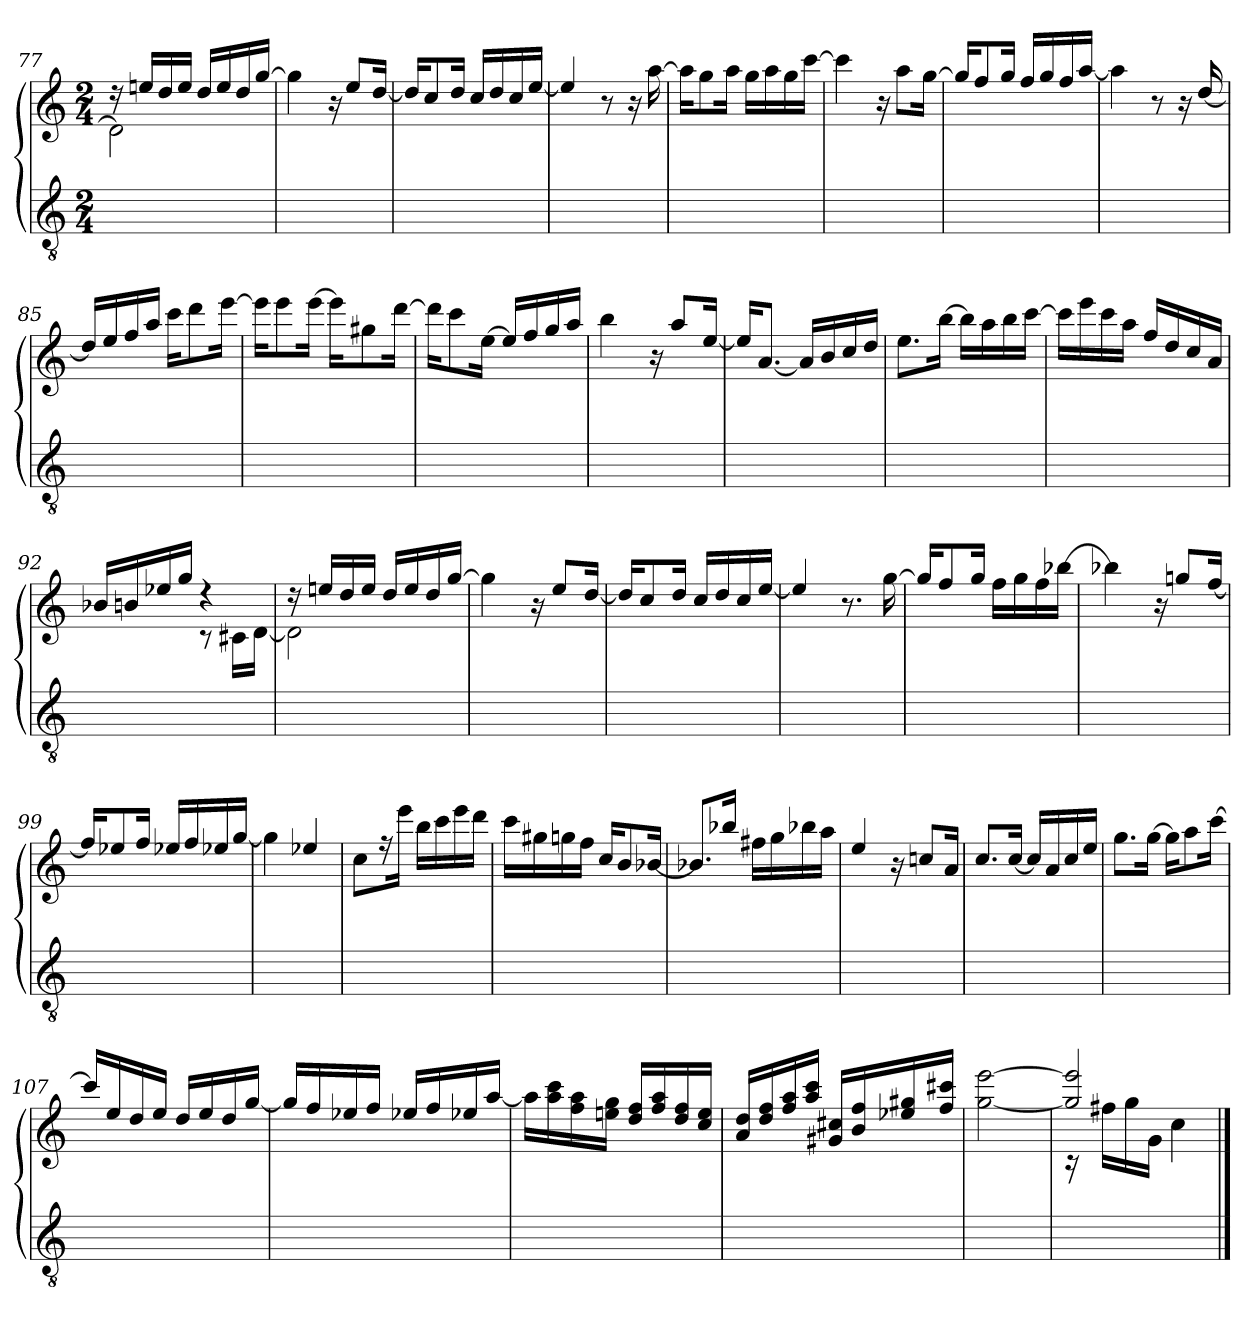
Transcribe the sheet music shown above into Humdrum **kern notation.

**kern	**kern
*part2	*part1
*staff2	*staff1
*clefGv2	*clefG2
*k[]	*k[]
*C:	*C:
*M2/4	*M2/4
=77	=77
*	*^
2ryy	16rdd	2d\]
.	16een/LL	.
.	16dd/	.
.	16ee/JJ	.
.	16dd/LL	.
.	16ee/	.
.	16dd/	.
.	[>16gg/JJ	.
*	*v	*v
=78	=78
2ryy	4ggn\]
.	16r
.	8ee/L
.	[16dd/Jk
=79	=79
2ryy	16dd/KL]
.	8cc/
.	16dd/Jk
.	16cc/LL
.	16dd/
.	16cc/
.	[16ee/JJ
!!LO:LB:g=z
=80	=80
2ryy	4ee/]
.	8r
.	16r
.	[16aa\
=81	=81
2ryy	16aa\KL]
.	8gg\
.	16aa\Jk
.	16gg\LL
.	16aa\
.	16gg\
.	[16ccc\JJ
=82	=82
2ryy	4ccc\]
.	16r
.	8aa\L
.	[16gg\Jk
=83	=83
2ryy	16gg/KL]
.	8ff/
.	16gg/Jk
.	16ff/LL
.	16gg/
.	16ff/
.	[16aa/JJ
=84	=84
2ryy	4aa\]
.	8r
.	16r
.	[16dd/
=85	=85
2ryy	16dd/LL]
.	16ee/
.	16ff/
.	16aa/JJ
.	16ccc\KL
.	8ddd\
.	[16eee\Jk
!!LO:LB:g=z
=86	=86
2ryy	16eee\KL]
.	8eee\
.	[16eee\Jk
.	16eee\KL]
.	8gg#X\
.	[16ddd\Jk
=87	=87
2ryy	16ddd\KL]
.	8ccc\
.	[16ee\Jk
.	16ee/LL]
.	16ff/
.	16gg/
.	16aa/JJ
=88	=88
2ryy	4bb\
.	16r
.	8aa/L
.	[16ee/Jk
=89	=89
2ryy	16ee/KL]
.	[8.a/J
.	16a/LL]
.	16b/
.	16cc/
.	16dd/JJ
=90	=90
2ryy	8.ee\L
.	[16bb\Jk
.	16bb\LL]
.	16aa\
.	16bb\
.	[16ccc\JJ
=91	=91
2ryy	16ccc\LL]
.	16eee\
.	16ccc\
.	16aa\JJ
.	16ff/LL
.	16dd/
.	16cc/
.	16a/JJ
!!LO:LB:g=z
=92	=92
*	*^
2ryy	16b-X/LL	4ryy
.	16bn/	.
.	16ee-X/	.
.	16gg/JJ	.
.	4rdd	8rc
.	.	16c#X\LL
.	.	[<16d\JJ
=93	=93	=93
2ryy	16rdd	2d\]
.	16een/LL	.
.	16dd/	.
.	16ee/JJ	.
.	16dd/LL	.
.	16ee/	.
.	16dd/	.
.	[>16gg/JJ	.
*	*v	*v
=94	=94
2ryy	4ggn\]
.	16r
.	8ee/L
.	[16dd/Jk
=95	=95
2ryy	16dd/KL]
.	8cc/
.	16dd/Jk
.	16cc/LL
.	16dd/
.	16cc/
.	[16ee/JJ
=96	=96
2ryy	4ee/]
.	8.r
.	[16gg\
!!LO:LB:g=z
=97	=97
2ryy	16gg/KL]
.	8ff/
.	16gg/Jk
.	16ff\LL
.	16gg\
.	16ff\
.	[16bb-X\JJ
=98	=98
2ryy	4bb-X\]
.	16r
.	8ggn/L
.	[16ff/Jk
=99	=99
2ryy	16ff/KL]
.	8ee-X/
.	16ff/Jk
.	16ee-X/LL
.	16ff/
.	16ee-X/
.	[16gg/JJ
=100	=100
2ryy	4gg\]
.	4ee-X/
=101	=101
2ryy	8cc\L
.	16r
.	16eee\Jk
.	16bb\LL
.	16ccc\
.	16eee\
.	16ddd\JJ
=102	=102
2ryy	16ccc\LL
.	16gg#X\
.	16ggn\
.	16ff\JJ
.	16cc/KL
.	8b/
.	[16b-X/Jk
!!LO:LB:g=z
=103	=103
2ryy	8.b-X/L]
.	16bb-X/Jk
.	16ff#X\LL
.	16gg\
.	16bb-X\
.	16aa\JJ
=104	=104
2ryy	4ee/
.	16r
.	8ccn/L
.	16a/Jk
=105	=105
2ryy	8.cc/L
.	[16cc/Jk
.	16cc/LL]
.	16a/
.	16cc/
.	16ee/JJ
=106	=106
2ryy	8.gg\L
.	[16gg\Jk
.	16gg\KL]
.	8aa\
.	[16ccc\Jk
=107	=107
2ryy	16ccc/LL]
.	16ee/
.	16dd/
.	16ee/JJ
.	16dd/LL
.	16ee/
.	16dd/
.	[16gg/JJ
!!LO:LB:g=z
=108	=108
2ryy	16gg/LL]
.	16ff/
.	16ee-X/
.	16ff/JJ
.	16ee-X/LL
.	16ff/
.	16ee-X/
.	[16aa/JJ
=109	=109
2ryy	16aa\LL]
.	16aa\ 16ccc\
.	16ff\ 16aa\
.	16een\ 16gg\JJ
.	16dd/ 16ff/LL
.	16ff/ 16aa/
.	16dd/ 16ff/
.	16cc/ 16ee/JJ
=110	=110
2ryy	16a/ 16dd/LL
.	16dd/ 16ff/
.	16ff/ 16aa/
.	16aa/ 16ccc/JJ
.	16g#X/ 16cc#X/LL
.	16b/ 16ff/
.	16ee-X/ 16gg#X/
.	16ff/ 16ccc#X/JJ
=111	=111
2ryy	[2gg\ [2eee\
=112	=112
*	*^
2ryy	2gg/] 2eee/]	16rc
.	.	16ff#X\LL
.	.	16gg\
.	.	16g\JJ
.	.	4cc\
*	*v	*v
==	==
*-	*-
